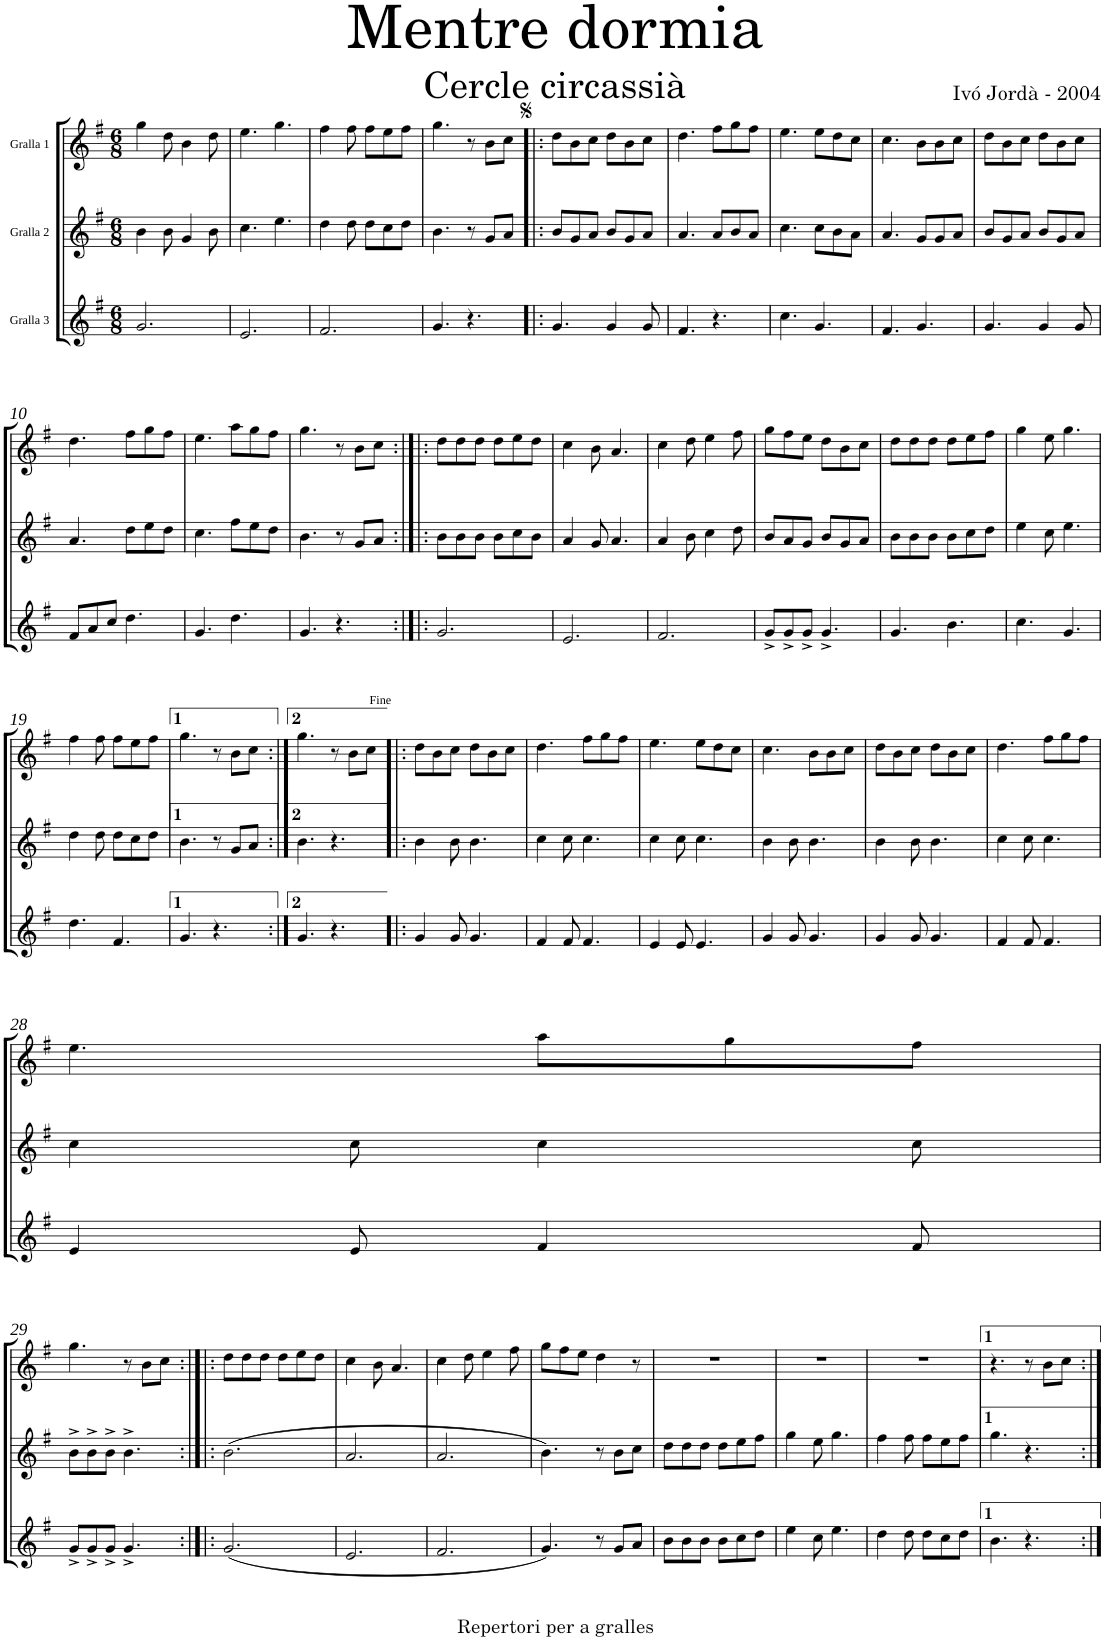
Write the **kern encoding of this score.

**kern	**kern	**kern
*part3	*part2	*part1
*staff3	*staff2	*staff1
*I"Gralla 3	*I"Gralla 2	*I"Gralla 1
*clefG2	*clefG2	*clefG2
*k[f#]	*k[f#]	*k[f#]
*G:	*G:	*G:
*M6/8	*M6/8	*M6/8
=1	=1	=1
2.g/	4b\	4gg\
.	8b\	8dd\
.	4g/	4b\
.	8b\	8dd\
=2	=2	=2
2.e/	4.cc\	4.ee\
.	4.ee\	4.gg\
=3	=3	=3
2.f#/	4dd\	4ff#\
.	8dd\	8ff#\
.	8dd\L	8ff#\L
.	8cc\	8ee\
.	8dd\J	8ff#\J
=4	=4	=4
4.g/	4.b\	4.gg\
4.r	8r	8r
.	8g/L	8b\L
.	8a/J	8cc\J
=5!|:	=5!|:	=5!|:
4.g/	8b/L	8dd\L
.	8g/	8b\
.	8a/J	8cc\J
4g/	8b/L	8dd\L
.	8g/	8b\
8g/	8a/J	8cc\J
=6	=6	=6
4.f#/	4.a/	4.dd\
4.r	8a/L	8ff#\L
.	8b/	8gg\
.	8a/J	8ff#\J
=7	=7	=7
4.cc\	4.cc\	4.ee\
4.g/	8cc\L	8ee\L
.	8b\	8dd\
.	8a\J	8cc\J
=8	=8	=8
4.f#/	4.a/	4.cc\
4.g/	8g/L	8b\L
.	8g/	8b\
.	8a/J	8cc\J
=9	=9	=9
4.g/	8b/L	8dd\L
.	8g/	8b\
.	8a/J	8cc\J
4g/	8b/L	8dd\L
.	8g/	8b\
8g/	8a/J	8cc\J
!!LO:LB:g=z
=10	=10	=10
8f#/L	4.a/	4.dd\
8a/	.	.
8cc/J	.	.
4.dd\	8dd\L	8ff#\L
.	8ee\	8gg\
.	8dd\J	8ff#\J
=11	=11	=11
4.g/	4.cc\	4.ee\
4.dd\	8ff#\L	8aa\L
.	8ee\	8gg\
.	8dd\J	8ff#\J
=12	=12	=12
4.g/	4.b\	4.gg\
4.r	8r	8r
.	8g/L	8b\L
.	8a/J	8cc\J
=13:|!|:	=13:|!|:	=13:|!|:
2.g/	8b\L	8dd\L
.	8b\	8dd\
.	8b\J	8dd\J
.	8b\L	8dd\L
.	8cc\	8ee\
.	8b\J	8dd\J
=14	=14	=14
2.e/	4a/	4cc\
.	8g/	8b\
.	4.a/	4.a/
=15	=15	=15
2.f#/	4a/	4cc\
.	8b\	8dd\
.	4cc\	4ee\
.	8dd\	8ff#\
=16	=16	=16
8g^/L	8b/L	8gg\L
8g^/	8a/	8ff#\
8g^/J	8g/J	8ee\J
4.g^/	8b/L	8dd\L
.	8g/	8b\
.	8a/J	8cc\J
=17	=17	=17
4.g/	8b\L	8dd\L
.	8b\	8dd\
.	8b\J	8dd\J
4.b\	8b\L	8dd\L
.	8cc\	8ee\
.	8dd\J	8ff#\J
=18	=18	=18
4.cc\	4ee\	4gg\
.	8cc\	8ee\
4.g/	4.ee\	4.gg\
!!LO:LB:g=z
=19	=19	=19
4.dd\	4dd\	4ff#\
.	8dd\	8ff#\
4.f#/	8dd\L	8ff#\L
.	8cc\	8ee\
.	8dd\J	8ff#\J
=20	=20	=20
4.g/	4.b\	4.gg\
4.r	8r	8r
.	8g/L	8b\L
.	8a/J	8cc\J
=21:|!	=21:|!	=21:|!
4.g/	4.b\	4.gg\
4.r	4.r	8r
.	.	8b\L
.	.	8cc\J
=22!|:	=22!|:	=22!|:
4g/	4b\	8dd\L
.	.	8b\
8g/	8b\	8cc\J
4.g/	4.b\	8dd\L
.	.	8b\
.	.	8cc\J
=23	=23	=23
4f#/	4cc\	4.dd\
8f#/	8cc\	.
4.f#/	4.cc\	8ff#\L
.	.	8gg\
.	.	8ff#\J
=24	=24	=24
4e/	4cc\	4.ee\
8e/	8cc\	.
4.e/	4.cc\	8ee\L
.	.	8dd\
.	.	8cc\J
=25	=25	=25
4g/	4b\	4.cc\
8g/	8b\	.
4.g/	4.b\	8b\L
.	.	8b\
.	.	8cc\J
=26	=26	=26
4g/	4b\	8dd\L
.	.	8b\
8g/	8b\	8cc\J
4.g/	4.b\	8dd\L
.	.	8b\
.	.	8cc\J
=27	=27	=27
4f#/	4cc\	4.dd\
8f#/	8cc\	.
4.f#/	4.cc\	8ff#\L
.	.	8gg\
.	.	8ff#\J
!!LO:LB:g=z
=28	=28	=28
4e/	4cc\	4.ee\
8e/	8cc\	.
4f#/	4cc\	8aa\L
.	.	8gg\
8f#/	8cc\	8ff#\J
!!LO:LB:g=z
=29	=29	=29
8g^/L	8b^\L	4.gg\
8g^/	8b^\	.
8g^/J	8b^\J	.
4.g^/	4.b^\	8r
.	.	8b\L
.	.	8cc\J
=30:|!|:	=30:|!|:	=30:|!|:
(<2.g/	(>2.b\	8dd\L
.	.	8dd\
.	.	8dd\J
.	.	8dd\L
.	.	8ee\
.	.	8dd\J
=31	=31	=31
2.e/	2.a/	4cc\
.	.	8b\
.	.	4.a/
=32	=32	=32
2.f#/	2.a/	4cc\
.	.	8dd\
.	.	4ee\
.	.	8ff#\
=33	=33	=33
4.g/)	4.b\)	8gg\L
.	.	8ff#\
.	.	8ee\J
8r	8r	4dd\
8g/L	8b\L	.
8a/J	8cc\J	8r
=34	=34	=34
8b\L	8dd\L	2.r
8b\	8dd\	.
8b\J	8dd\J	.
8b\L	8dd\L	.
8cc\	8ee\	.
8dd\J	8ff#\J	.
=35	=35	=35
4ee\	4gg\	2.r
8cc\	8ee\	.
4.ee\	4.gg\	.
=36	=36	=36
4dd\	4ff#\	2.r
8dd\	8ff#\	.
8dd\L	8ff#\L	.
8cc\	8ee\	.
8dd\J	8ff#\J	.
=37	=37	=37
4.b\	4.gg\	4.r
4.r	4.r	8r
.	.	8b\L
.	.	8cc\J
=:|!	=:|!	=:|!
*-	*-	*-
